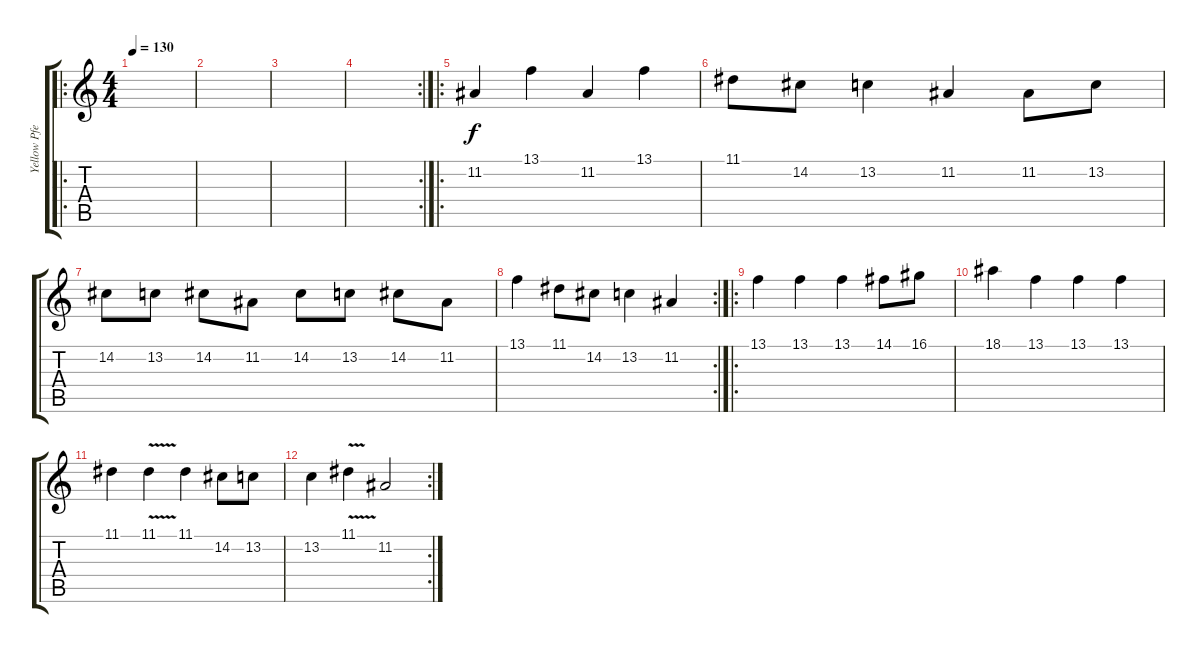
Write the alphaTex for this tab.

\track ("Yellow Pfeifer" "Yellow Pfe") {instrument bagpipe}
\staff {score tabs}
\tuning (E4 B3 G3 D3 A2 E2) {hide}
\ro
\ts (4 4)
\tempo 130
\clef g2
\ks c
|
|
|
\rc 2
|
\ro
11.2.4 13.1.4 11.2.4 13.1.4 |
11.1.8 14.2.8 13.2.4 11.2.4 11.2.8 13.2.8 |
14.2.8 13.2.8 14.2.8 11.2.8 14.2.8 13.2.8 14.2.8 11.2.8 |
\rc 2
13.1.4 11.1.8 14.2.8 13.2.4 11.2.4 |
\ro
13.1.4 13.1.4 13.1.4 14.1.8 16.1.8 |
18.1.4 13.1.4 13.1.4 13.1.4 |
11.1.4 11.1{v}.4 11.1.4 14.2.8 13.2.8 |
\rc 2
13.2.4 11.1{v}.4 11.2.2
